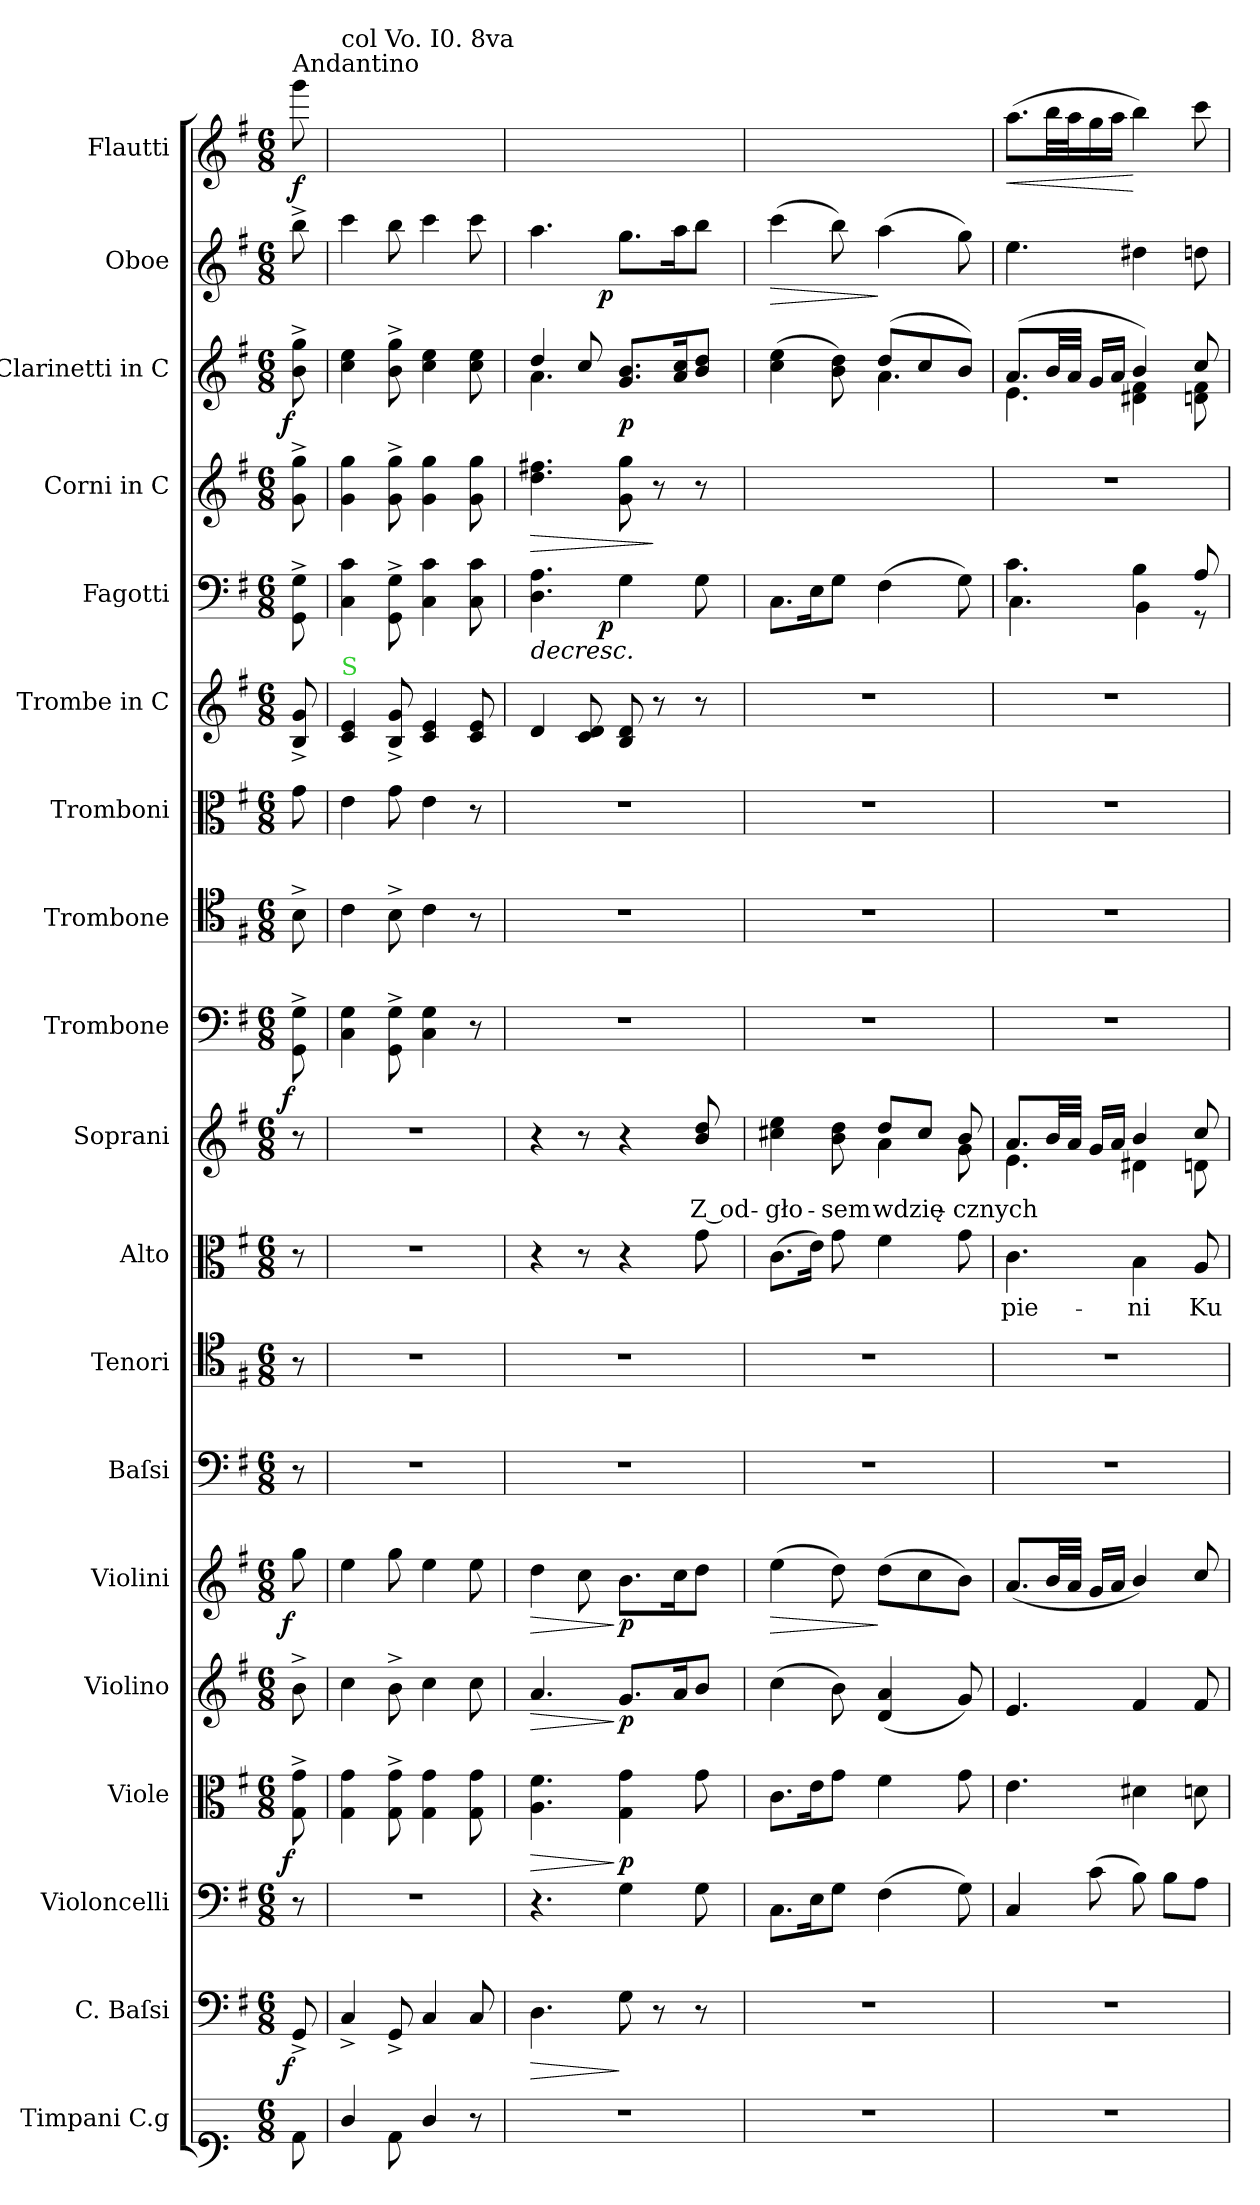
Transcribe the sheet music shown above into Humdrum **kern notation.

**kern	**kern	**dynam	**kern	**kern	**dynam	**kern	**dynam	**kern	**dynam	**kern	**kern	**kern	**text	**kern	**text	**kern	**dynam	**kern	**kern	**kern	**kern	**dynam	**kern	**dynam	**kern	**dynam	**kern	**dynam	**kern	**dynam
*part19	*part18	*part18	*part17	*part16	*part16	*part15	*part15	*part14	*part14	*part13	*part12	*part11	*part11	*part10	*part10	*part9	*part9	*part8	*part7	*part6	*part5	*part5	*part4	*part4	*part3	*part3	*part2	*part2	*part1	*part1
*staff19	*staff18	*staff18	*staff17	*staff16	*staff16	*staff15	*staff15	*staff14	*staff14	*staff13	*staff12	*staff11	*staff11	*staff10	*staff10	*staff9	*staff9	*staff8	*staff7	*staff6	*staff5	*staff5	*staff4	*staff4	*staff3	*staff3	*staff2	*staff2	*staff1	*staff1
*I"Timpani C.g	*I"C. Baſsi	*	*I"Violoncelli	*I"Viole	*	*I"Violino	*	*I"Violini	*	*I"Baſsi	*I"Tenori	*I"Alto	*	*I"Soprani	*	*I"Trombone	*	*I"Trombone	*I"Tromboni	*I"Trombe in C	*I"Fagotti	*	*I"Corni in C	*	*I"Clarinetti in C	*	*I"Oboe	*	*I"Flautti	*
*I'Timp.	*I'C-b.	*	*I'Vc.	*	*	*	*	*I'Vn I	*	*I'B.	*I'T.	*I'A.	*	*I'S	*	*	*	*	*	*	*I'Fag.	*	*I'C. in C	*	*I'Cl. in C	*	*I'Ob.	*	*I'Fl.	*
*clefF1	*clefF4	*	*clefF4	*clefC3	*	*clefG2	*	*clefG2	*	*clefF4	*clefC4	*clefC3	*	*clefG2	*	*clefF4	*	*clefC4	*clefC3	*clefG2	*clefF4	*	*clefG2	*	*clefG2	*	*clefG2	*	*clefG2	*
*k[]	*k[f#]	*	*k[f#]	*k[f#]	*	*k[f#]	*	*k[f#]	*	*k[f#]	*k[f#]	*k[f#]	*	*k[f#]	*	*k[f#]	*	*k[f#]	*k[f#]	*k[f#]	*k[f#]	*	*k[f#]	*	*k[f#]	*	*k[f#]	*	*k[f#]	*
*	*G:	*	*G:	*G:	*	*G:	*	*G:	*	*G:	*G:	*G:	*	*G:	*	*G:	*	*G:	*G:	*G:	*G:	*	*G:	*	*G:	*	*G:	*	*G:	*
*M6/8	*M6/8	*	*M6/8	*M6/8	*	*M6/8	*	*M6/8	*	*M6/8	*M6/8	*M6/8	*	*M6/8	*	*M6/8	*	*M6/8	*M6/8	*M6/8	*M6/8	*	*M6/8	*	*M6/8	*	*M6/8	*	*M6/8	*
=	=	=	=	=	=	=	=	=	=	=	=	=	=	=	=	=	=	=	=	=	=	=	=	=	=	=	=	=	=	=
!	!	!	!	!	!	!	!	!	!	!	!	!	!	!	!	!	!	!	!	!	!	!	!	!	!	!	!	!	!LO:TX:a:t=Andantino	!
!	!	!LO:DY:b:rj	!	!	!LO:DY:rj	!	!	!	!LO:DY:rj	!	!	!	!	!	!	!	!LO:DY:rj	!	!	!	!	!	!	!	!	!LO:DY:rj	!	!LO:DY:a	!	!
8G\	8GG^>/	f	8r	8G^\ 8g^\	f	8b^\	.	8gg\	f	8r	8r	8r	.	8r	.	8GG^\ 8G^\	f	8B^\	8g\	8B^>/ 8g^>/	8GG^\ 8G^\	.	8g^\ 8gg^\	.	8b^\ 8gg^\	f	8bb^\	f	8ggg\	.
=1	=1	=1	=1	=1	=1	=1	=1	=1	=1	=1	=1	=1	=1	=1	=1	=1	=1	=1	=1	=1	=1	=1	=1	=1	=1	=1	=1	=1	=1	=1
!	!	!	!	!	!	!	!	!	!	!	!	!	!	!	!	!	!	!	!	!	!	!	!	!	!	!	!	!	!LO:TX:a:t=col Vo. I0. 8va	!
!	!	!	!	!	!	!	!	!	!	!	!	!	!	!	!	!	!	!	!	!LO:TX:a:color=limegreen:t=S	!	!	!	!	!	!	!	!	!	!
4c/	4C^>/	.	2.r	4G\ 4g\	.	4cc\	.	4ee\	.	2.r	2.r	2.r	.	2.r	.	4C\ 4G\	.	4c\	4e\	4c/ 4e/	4C\ 4c\	.	4g\ 4gg\	.	4cc\ 4ee\	.	4ccc\	.	4eee\yy	.
8G\	8GG^>/	.	.	8G^\ 8g^\	.	8b^\	.	8gg\	.	.	.	.	.	.	.	8GG^\ 8G^\	.	8B^\	8g\	8B^>/ 8g^>/	8GG^\ 8G^\	.	8g^\ 8gg^\	.	8b^\ 8gg^\	.	8bb\	.	8ggg\yy	.
4c/	4C/	.	.	4G\ 4g\	.	4cc\	.	4ee\	.	.	.	.	.	.	.	4C\ 4G\	.	4c\	4e\	4c/ 4e/	4C\ 4c\	.	4g\ 4gg\	.	4cc\ 4ee\	.	4ccc\	.	4eee\yy	.
8r	8C/	.	.	8G\ 8g\	.	8cc\	.	8ee\	.	.	.	.	.	.	.	8r	.	8r	8r	8c/ 8e/	8C\ 8c\	.	8g\ 8gg\	.	8cc\ 8ee\	.	8ccc\	.	8eee\yy	.
=2	=2	=2	=2	=2	=2	=2	=2	=2	=2	=2	=2	=2	=2	=2	=2	=2	=2	=2	=2	=2	=2	=2	=2	=2	=2	=2	=2	=2	=2	=2
!	!	!LO:HP:b	!	!	!LO:HP:b	!	!LO:HP:b	!	!LO:HP:b	!	!	!	!	!	!	!	!	!	!	!	!	!LO:HP:b	!	!LO:HP:b	!	!	!	!	!	!
*	*	*	*	*	*	*	*	*	*	*	*	*	*	*	*	*	*	*	*	*	*^	*	*	*	*^	*	*^	*	*	*
2.r	4.D\	>	4.r	4.A\ 4.f#\	>	4.a/	>	4dd\	>	2.r	2.r	4r	.	4r	.	2.r	.	2.r	2.r	4d/	4.D\ 4.A\	4ryy	>	4.dd\ 4.ff#X\	>	4dd/	4.a\	.	4.aa\	4ryy	.	4ddd\yy	.
.	.	.	.	.	.	.	.	8cc\	.	.	.	8r	.	8r	.	.	.	.	.	8c/ 8d/	.	16ryy	.	.	.	8cc/	.	.	.	16ryy	.	8ccc\yy	.
.	.	.	.	.	.	.	.	.	.	.	.	.	.	.	.	.	.	.	.	.	.	4..ryy	p	.	.	.	.	.	.	4..ryy	p	.	.
!	!	!	!	!	!LO:DY:n=1:b	!	!	!	!LO:DY:n=1:b	!	!	!	!	!	!	!	!	!	!	!	!	!	!	!	!	!	!	!	!	!	!	!	!
.	8G\	]	4G\	4G\ 4g\	] p	8.g/L	] p	8.b\L	] p	.	.	4r	.	4r	.	.	.	.	.	8B/ 8d/	4G\	.	]	8g\ 8gg\	.	8.g/ 8.b/L	4.ryy	p	8.gg\L	.	.	8.bb\Lyy	.
.	8r	.	.	.	.	.	.	.	.	.	.	.	.	.	.	.	.	.	.	8r	.	.	.	8r	]	.	.	.	.	.	.	.	.
.	.	.	.	.	.	16a/K	.	16cc\K	.	.	.	.	.	.	.	.	.	.	.	.	.	.	.	.	.	16a/ 16cc/K	.	.	16aa\K	.	.	16ccc\Kyy	.
.	8r	.	8G\	8g\	.	8b/J	.	8dd\J	.	.	.	8g\	.	8b/ 8dd/	Z od-	.	.	.	.	8r	8G\	.	.	8r	.	8b/ 8dd/J	.	.	8bb\J	.	.	8ddd\Jyy	.
=3	=3	=3	=3	=3	=3	=3	=3	=3	=3	=3	=3	=3	=3	=3	=3	=3	=3	=3	=3	=3	=3	=3	=3	=3	=3	=3	=3	=3	=3	=3	=3	=3	=3
!	!	!	!	!	!	!	!	!	!LO:HP:b	!	!	!	!	!	!	!	!	!	!	!	!	!	!	!	!	!	!	!	!	!	!LO:HP:b	!	!
*	*	*	*	*	*	*	*	*	*	*	*	*	*	*^	*	*	*	*	*	*	*v	*v	*	*	*	*	*	*	*v	*v	*	*	*
2.r	2.r	.	8.C\L	8.c\L	.	(4cc\	.	(4ee\	>	2.r	2.r	(8.c\L	.	4cc#X\ 4ee\	4ryy	-gło-	2.r	.	2.r	2.r	2.r	8.C\L	.	2.ryy	.	(4cc\ 4ee\	4.ryy	.	(4ccc\	>	4eee\yy	.
.	.	.	16E\K	16e\K	.	.	.	.	.	.	.	16e\Jk)	.	.	.	.	.	.	.	.	.	16E\K	.	.	.	.	.	.	.	.	.	.
.	.	.	8G\J	8g\J	.	8b\)	.	8dd\)	.	.	.	8g\	.	8b\ 8dd\	8ryy	-sem	.	.	.	.	.	8G\J	.	.	.	8b\ 8dd\)	.	.	8bb\)	.	8ddd\yy	.
.	.	.	(4F#\	4f#\	.	(4d/ 4a/	.	(8dd\L	]	.	.	4f#\	.	8dd/L	4a\	wdzię-	.	.	.	.	.	(4F#\	.	.	.	(8dd/L	4.a\	.	(4aa\	]	8ddd\Lyy	.
.	.	.	.	.	.	.	.	8cc\	.	.	.	.	.	8cc#/J	.	.	.	.	.	.	.	.	.	.	.	8cc/	.	.	.	.	8ccc\yy	.
.	.	.	8G\)	8g\	.	8g/)	.	8b\J)	.	.	.	8g\	.	8b/	8g\	-cznych	.	.	.	.	.	8G\)	.	.	.	8b/J)	.	.	8gg\)	.	8bb\Jyy	.
=4	=4	=4	=4	=4	=4	=4	=4	=4	=4	=4	=4	=4	=4	=4	=4	=4	=4	=4	=4	=4	=4	=4	=4	=4	=4	=4	=4	=4	=4	=4	=4	=4
*	*	*	*	*	*	*	*	*	*	*	*	*	*	*	*	*	*	*	*	*	*	*^	*	*	*	*	*	*	*	*	*	*
!	!	!	!	!	!	!	!	!	!	!	!	!	!	!	!	!	!	!	!	!	!	!	!	!	!	!	!	!	!	!	!	!	!LO:HP:b
2.r	2.r	.	4C/	4.e\	.	4.e/	.	(8.a/L	.	2.r	2.r	4.c\	pie-	8.a/L	4.e\	.	2.r	.	2.r	2.r	2.r	4.c\	4.C\	.	2.r	.	(8.a/L	4.e\	.	4.ee\	.	(8.aa\L	<
.	.	.	.	.	.	.	.	32b/LL	.	.	.	.	.	32b/LL	.	.	.	.	.	.	.	.	.	.	.	.	32b/LL	.	.	.	.	32bb\LL	.
.	.	.	.	.	.	.	.	32a/JJJ	.	.	.	.	.	32a/JJJ	.	.	.	.	.	.	.	.	.	.	.	.	32a/JJJ	.	.	.	.	32aa\J	.
.	.	.	(8c\	.	.	.	.	16g/LL	.	.	.	.	.	16g/LL	.	.	.	.	.	.	.	.	.	.	.	.	16g/LL	.	.	.	.	16gg\	.
.	.	.	.	.	.	.	.	16a/JJ	.	.	.	.	.	16a/JJ	.	.	.	.	.	.	.	.	.	.	.	.	16a/JJ	.	.	.	.	16aa\JJ	.
.	.	.	8B\)	4d#X\	.	4f#/	.	4b/)	.	.	.	4B\	-ni	4b/	4d#X\	.	.	.	.	.	.	4B\	4BB\	.	.	.	4b/)	4d#X\ 4f#\	.	4dd#X\	.	4bb\)	[
.	.	.	8B\L	.	.	.	.	.	.	.	.	.	.	.	.	.	.	.	.	.	.	.	.	.	.	.	.	.	.	.	.	.	.
.	.	.	8A\J	8dn\	.	8f#/	.	8cc/	.	.	.	8A/	Ku	8cc/	8dn\	.	.	.	.	.	.	8A/	8r	.	.	.	8cc/	8dn\ 8f#\	.	8ddn\	.	8ccc\	.
*	*	*	*	*	*	*	*	*	*	*	*	*	*	*v	*v	*	*	*	*	*	*	*v	*v	*	*	*	*v	*v	*	*	*	*	*
=	=	=	=	=	=	=	=	=	=	=	=	=	=	=	=	=	=	=	=	=	=	=	=	=	=	=	=	=	=	=
*-	*-	*-	*-	*-	*-	*-	*-	*-	*-	*-	*-	*-	*-	*-	*-	*-	*-	*-	*-	*-	*-	*-	*-	*-	*-	*-	*-	*-	*-	*-
